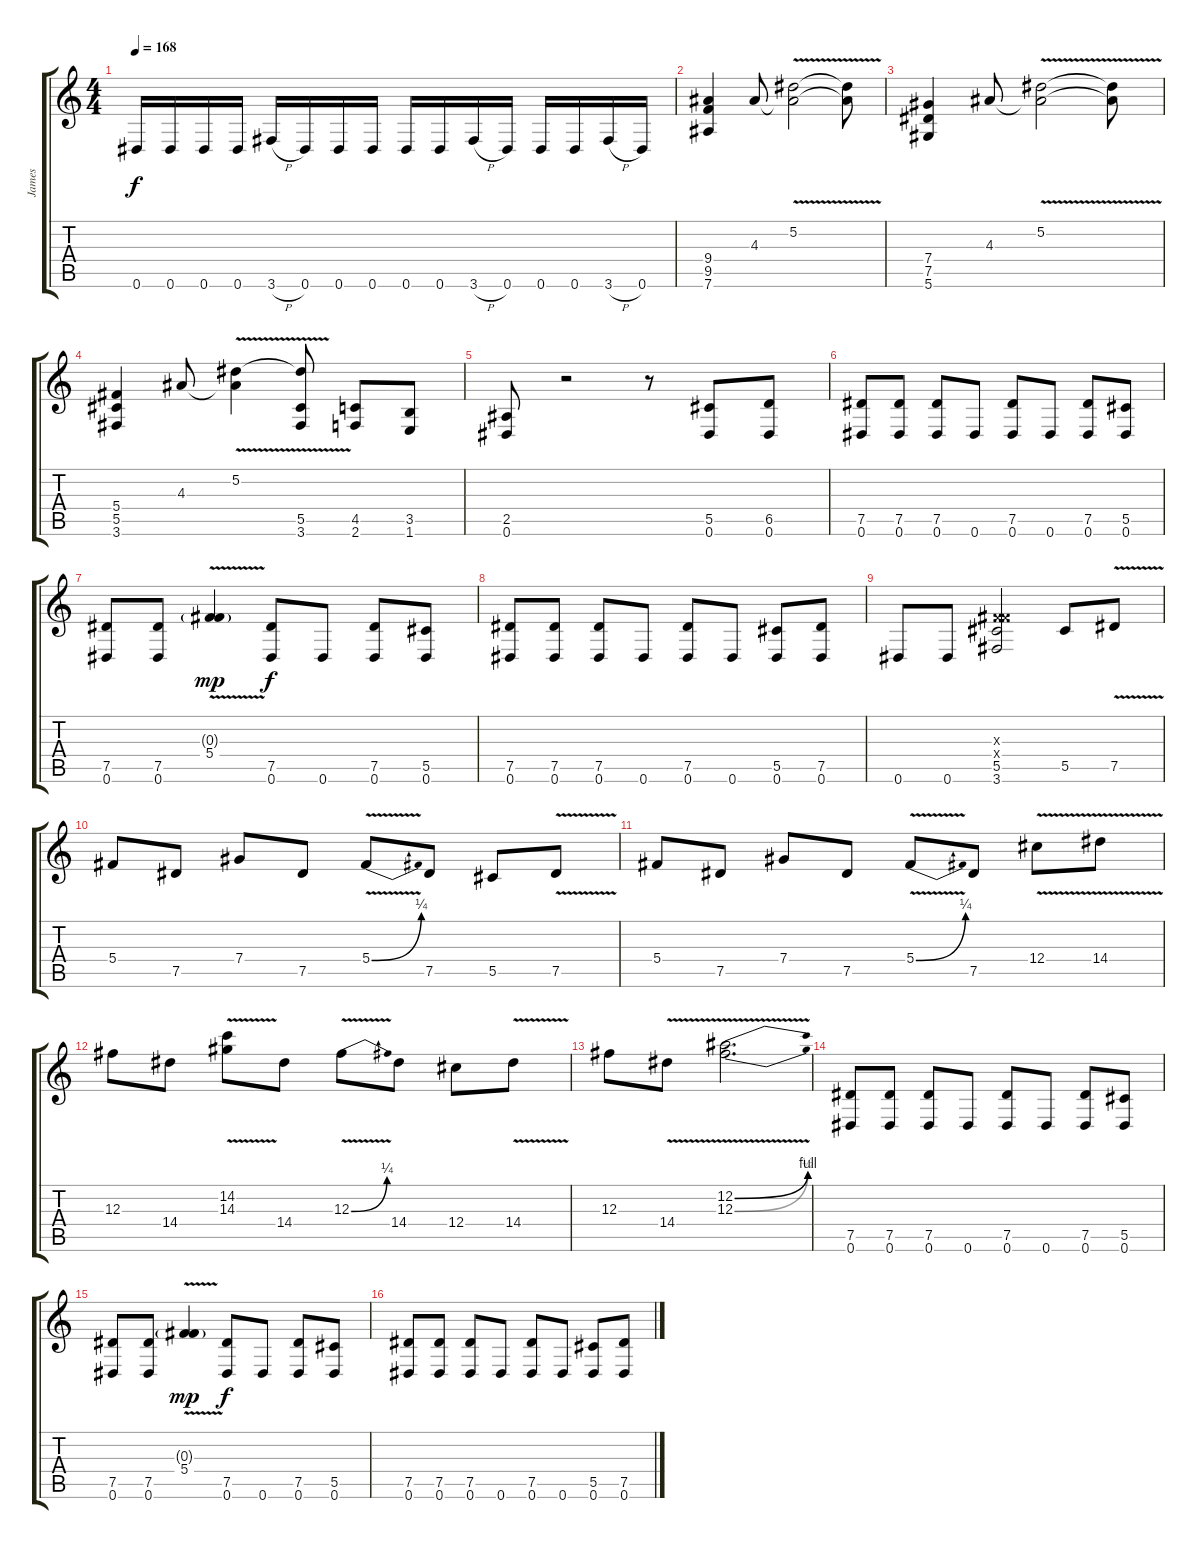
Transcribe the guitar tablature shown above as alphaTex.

\track ("James" "James") {instrument distortionguitar}
\staff {score tabs}
\tuning (Eb4 Bb3 Gb3 Db3 Ab2 Eb2) {hide}
\ts (4 4)
\tempo 168
\clef g2
\ks c
0.6.16{dy f} 0.6.16 0.6.16 0.6.16 3.6{h}.16 0.6.16 0.6.16 0.6.16 0.6.16 0.6.16 3.6{h}.16 0.6.16 0.6.16 0.6.16 3.6{h}.16 0.6.16 |
(9.4 9.5 7.6).4 4.3.8 (5.2{v} 4.3{v t}).2 (5.2{t} 4.3{t}).8 |
(7.4 7.5 5.6).4 4.3.8 (5.2{v} 4.3{v t}).2 (5.2{t} 4.3{t}).8 |
(5.4 5.5 3.6).4 4.3.8 (5.2{v} 4.3{v t}).4 (5.2{t} 5.5 3.6).8 (4.5 2.6).8 (3.5 1.6).8 |
(2.5 0.6).8 r.2 r.8 (5.5 0.6).8 (6.5 0.6).8 |
(7.5 0.6).8 (7.5 0.6).8 (7.5 0.6).8 0.6.8 (7.5 0.6).8 0.6.8 (7.5 0.6).8 (5.5 0.6).8 |
(7.5 0.6).8 (7.5 0.6).8 (0.3{v g} 5.4{v}).4{dy mp} (7.5 0.6).8{dy f} 0.6.8 (7.5 0.6).8 (5.5 0.6).8 |
(7.5 0.6).8 (7.5 0.6).8 (7.5 0.6).8 0.6.8 (7.5 0.6).8 0.6.8 (5.5 0.6).8 (7.5 0.6).8 |
0.6.8 0.6.8 (0.3{x} 5.4{x} 5.5 3.6).2 5.5.8 7.5{v}.8 |
5.4.8 7.5.8 7.4.8 7.5.8 5.4{be (bend 0 0 60 1) v}.8 7.5.8 5.5.8 7.5{v}.8 |
5.4.8 7.5.8 7.4.8 7.5.8 5.4{be (bend 0 0 60 1) v}.8 7.5.8 12.4{v}.8 14.4{v}.8 |
12.3.8 14.4.8 (14.2{v} 14.3{v}).8 14.4.8 12.3{be (bend 0 0 60 1) v}.8 14.4.8 12.4.8 14.4{v}.8 |
12.3.8 14.4{v}.8 (12.2{be (bend 0 0 60 4) v} 12.3{be (bend 0 0 60 2) v}).2{d} |
(7.5 0.6).8 (7.5 0.6).8 (7.5 0.6).8 0.6.8 (7.5 0.6).8 0.6.8 (7.5 0.6).8 (5.5 0.6).8 |
(7.5 0.6).8 (7.5 0.6).8 (0.3{v g} 5.4{v}).4{dy mp} (7.5 0.6).8{dy f} 0.6.8 (7.5 0.6).8 (5.5 0.6).8 |
(7.5 0.6).8 (7.5 0.6).8 (7.5 0.6).8 0.6.8 (7.5 0.6).8 0.6.8 (5.5 0.6).8 (7.5 0.6).8
